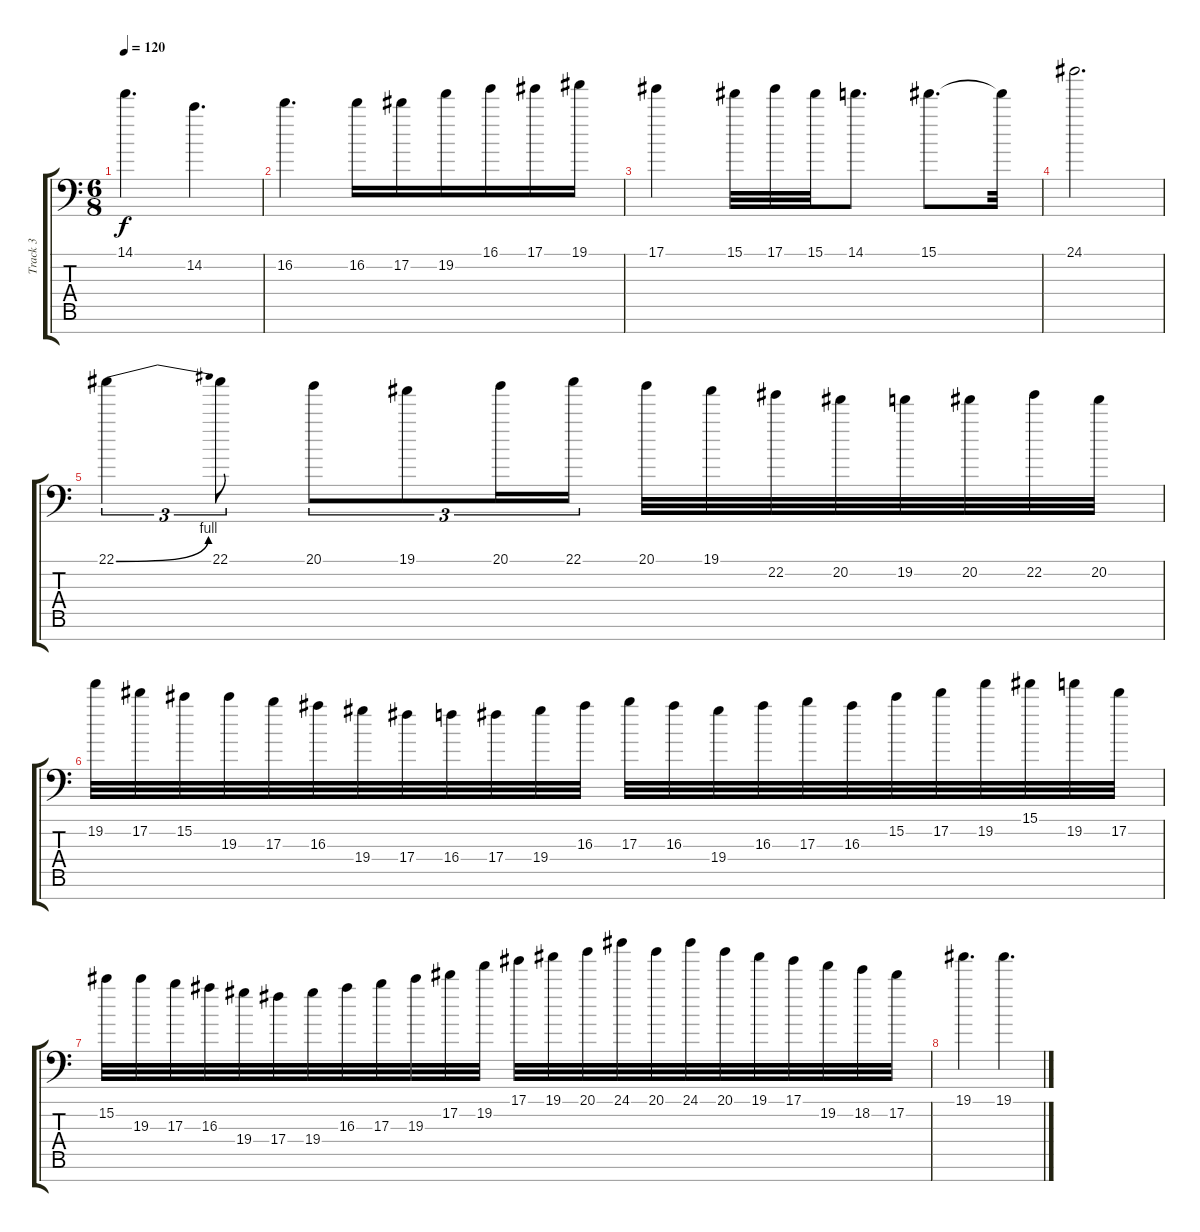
\track ("Track 3" "Track 3") {instrument distortionguitar}
\staff {score tabs}
\tuning (Eb4 Bb3 Gb3 Db3 Ab2 Eb2 Bb1) {hide}
\ts (6 8)
\tempo 120
\clef f4
\ks c
14.1.4{d dy f} 14.2.4{d} |
16.2.4{d} 16.2.16 17.2.16 19.2.16 16.1.16 17.1.16 19.1.16 |
17.1.4 15.1.32 17.1.32 15.1.32 14.1.8{d} 15.1.8{d} 15.1{t}.32 |
24.1.2{d} |
22.1{be (bend 0 0 60 4)}.4{tu (3 2)} 22.1.8{tu (3 2)} 20.1.8{tu (3 2)} 19.1.8{tu (3 2)} 20.1.16{tu (3 2)} 22.1.16{tu (3 2) beam splitsecondary} 20.1.32 19.1.32 22.2.32 20.2.32 19.2.32 20.2.32 22.2.32 20.2.32 |
19.2.32 17.2.32 15.2.32 19.3.32 17.3.32 16.3.32 19.4.32 17.4.32 16.4.32 17.4.32 19.4.32 16.3.32 17.3.32 16.3.32 19.4.32 16.3.32 17.3.32 16.3.32 15.2.32 17.2.32 19.2.32 15.1.32 19.2.32 17.2.32 |
15.2.32 19.3.32 17.3.32 16.3.32 19.4.32 17.4.32 19.4.32 16.3.32 17.3.32 19.3.32 17.2.32 19.2.32 17.1.32 19.1.32 20.1.32 24.1.32 20.1.32 24.1.32 20.1.32 19.1.32 17.1.32 19.2.32 18.2.32 17.2.32 |
19.1.4{d} 19.1.4{d}
